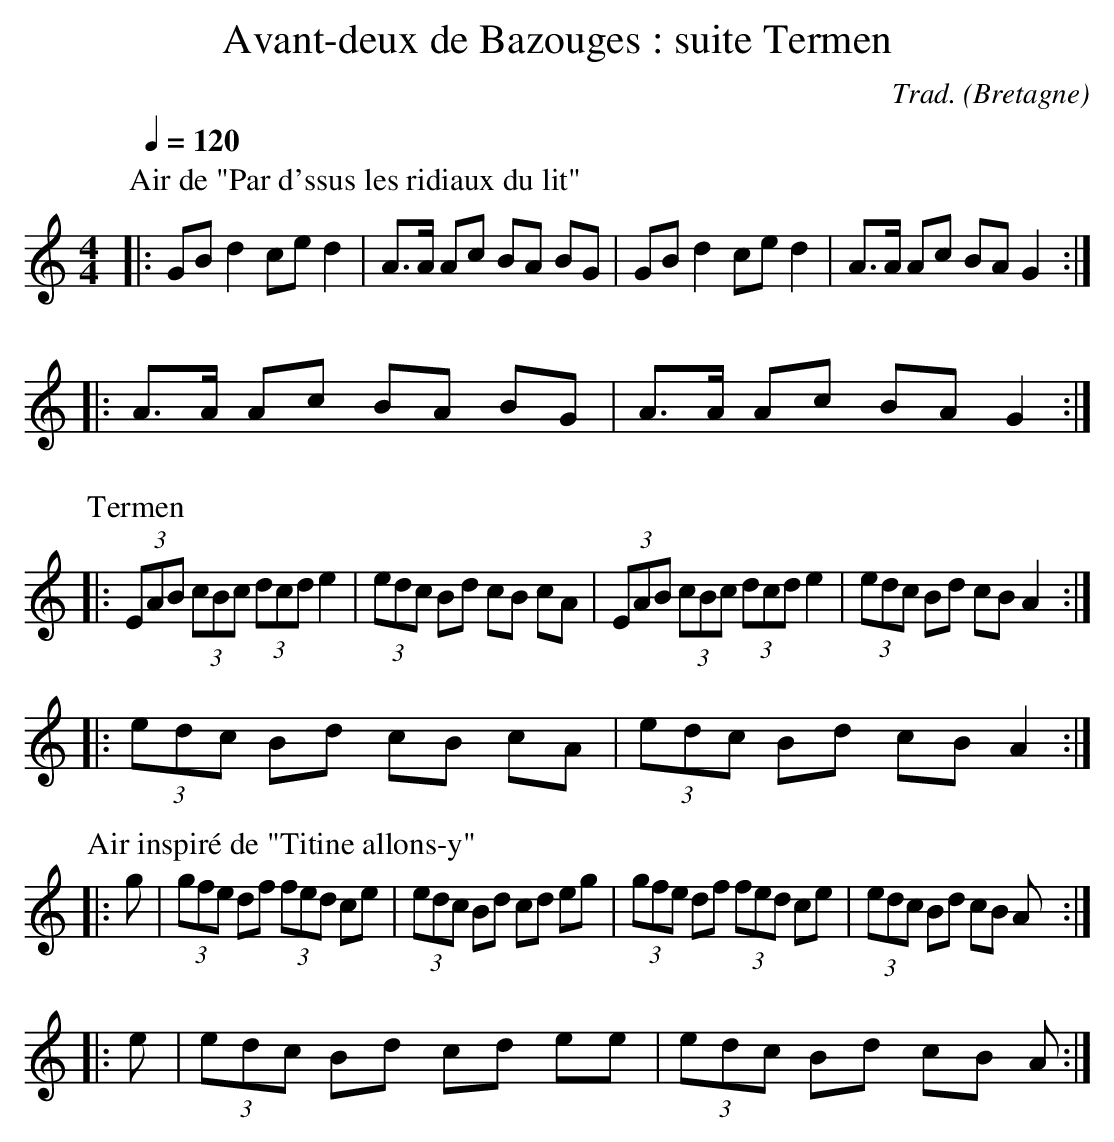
X:1
T:Avant-deux de Bazouges : suite Termen
C:Trad.
O:Bretagne
M:4/4
L:1/8
Q:1/4=120
K:Cmaj
P:Air de "Par d'ssus les ridiaux du lit"
|: GB d2 ce d2 | A>A Ac BA BG | GB d2 ce d2 | A>A Ac BA G2 ::
A>A Ac BA BG | A>A Ac BA G2 :|
%%vskip 1
P:Termen
|: (3EAB (3cBc (3dcd e2 |(3edc Bd cB cA | (3EAB (3cBc (3dcd e2 |(3edc Bd cB A2 ::
(3edc Bd cB cA | (3edc Bd cB A2 :|
%%vskip 1
P:Air inspiré de "Titine allons-y"
|: g | (3gfe df (3fed ce | (3edc Bd cd eg | (3gfe df (3fed ce | (3edc Bd cB A ::
e | (3edc Bd cd ee | (3edc Bd cB A :|
